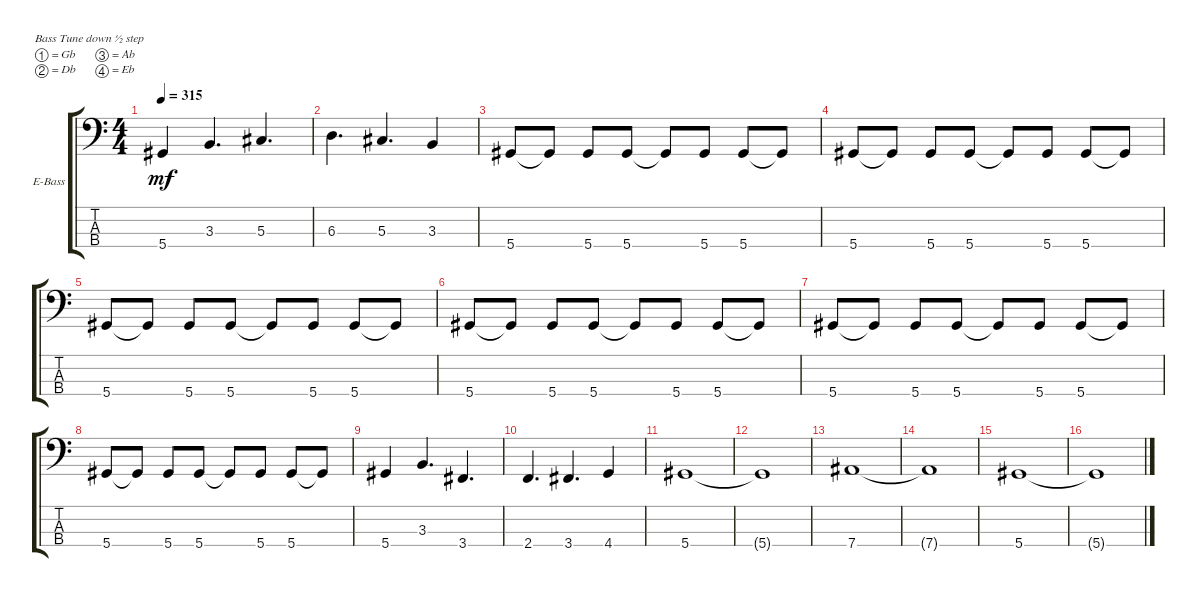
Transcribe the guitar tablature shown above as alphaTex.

\bracketExtendMode groupsimilarinstruments
\firstSystemTrackNameOrientation horizontal
\otherSystemsTrackNameOrientation horizontal
\track ("Electric Bass" "E-Bass") {instrument electricbassfinger}
\staff {score tabs}
\tuning (Gb2 Db2 Ab1 Eb1)
\ts (4 4)
\tempo 315
\clef f4
\ks c
5.4.4{dy mf} 3.3.4{d} 5.3.4{d} |
6.3.4{d} 5.3.4{d} 3.3.4 |
5.4.8 5.4{t}.8 5.4.8 5.4.8 5.4{t}.8 5.4.8 5.4.8 5.4{t}.8 |
5.4.8 5.4{t}.8 5.4.8 5.4.8 5.4{t}.8 5.4.8 5.4.8 5.4{t}.8 |
5.4.8 5.4{t}.8 5.4.8 5.4.8 5.4{t}.8 5.4.8 5.4.8 5.4{t}.8 |
5.4.8 5.4{t}.8 5.4.8 5.4.8 5.4{t}.8 5.4.8 5.4.8 5.4{t}.8 |
5.4.8 5.4{t}.8 5.4.8 5.4.8 5.4{t}.8 5.4.8 5.4.8 5.4{t}.8 |
5.4.8 5.4{t}.8 5.4.8 5.4.8 5.4{t}.8 5.4.8 5.4.8 5.4{t}.8 |
5.4.4 3.3.4{d} 3.4.4{d} |
2.4.4{d} 3.4.4{d} 4.4.4 |
5.4.1 |
5.4{t}.1 |
7.4.1 |
7.4{t}.1 |
5.4.1 |
5.4{t}.1
